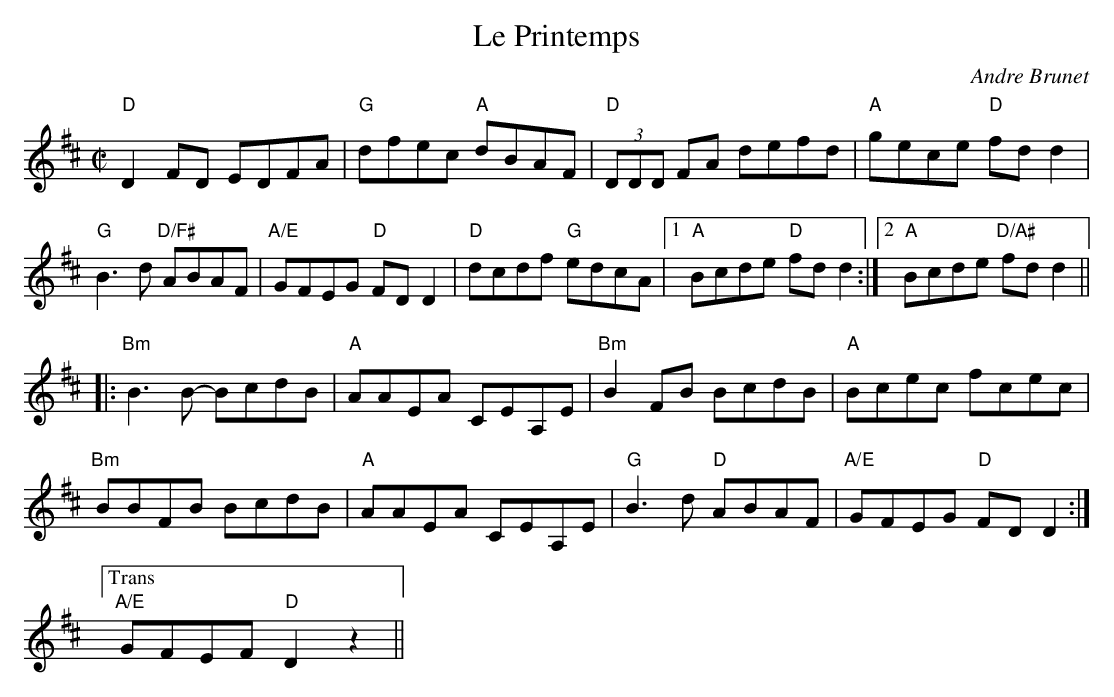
X:1
T: Le Printemps
C: Andre Brunet
M: C|
L: 1/8
K: D
"D"D2FD EDFA|"G"dfec "A"dBAF|"D"(3DDD FA defd|"A"gece "D"fd d2|
"G"B3d "D/F#"ABAF|"A/E"GFEG "D"FD D2|"D"dcdf "G"edcA|1"A"Bcde "D"fd d2:|\
	[2 "A"Bcde "D/A#"fd d2 ||
[|:"Bm"B3B- BcdB|"A"AAEA CEA,E|"Bm"B2FB BcdB|"A"Bcec fcec|
"Bm"BBFB BcdB|"A"AAEA CEA,E|"G"B3d "D"ABAF|"A/E"GFEG "D"FD D2:|
["Trans""A/E"GFEF"D"D2z2||

$SmallRMargin
$SmallLMargin
